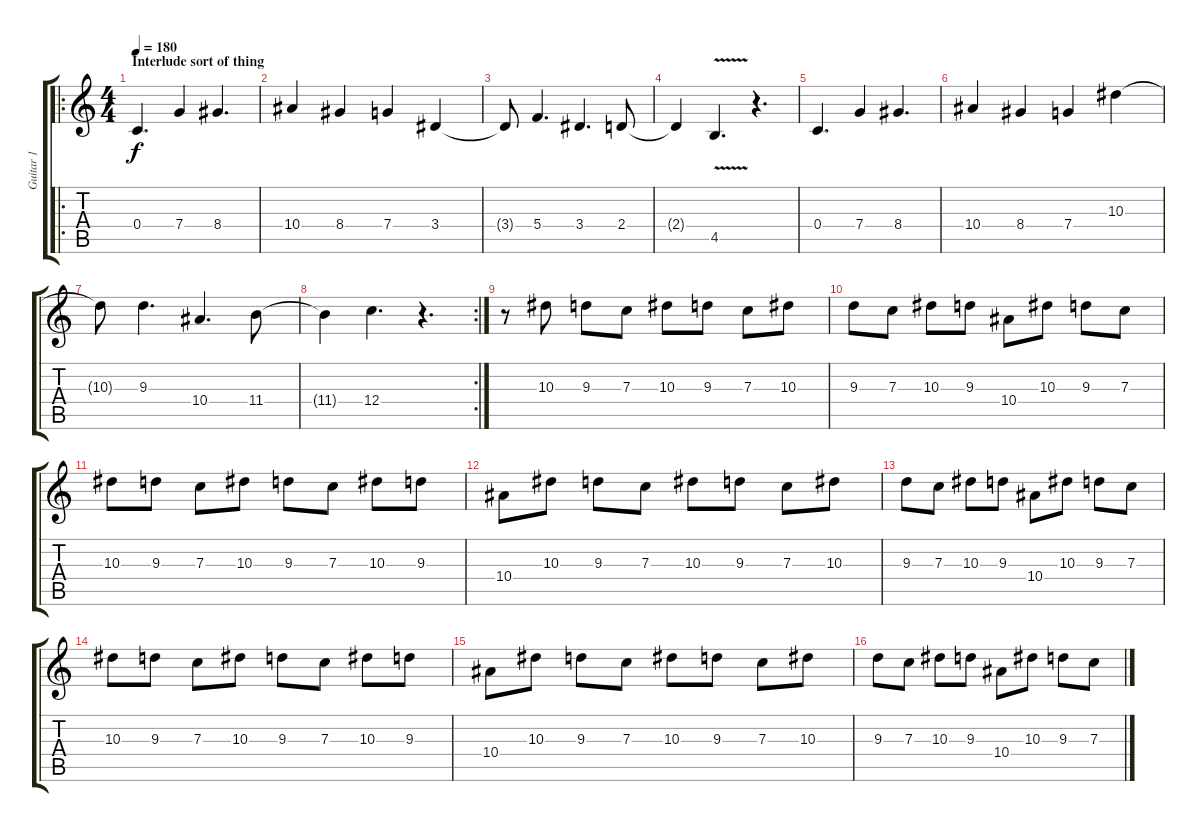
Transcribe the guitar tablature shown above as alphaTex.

\track ("Guitar 1" "Guitar 1") {instrument distortionguitar}
\staff {score tabs}
\tuning (D4 A3 F3 C3 G2 C2) {hide}
\ro
\ts (4 4)
\section ("" "Interlude sort of thing")
\tempo 180
\clef g2
\ks c
0.4.4{d dy f} 7.4.4 8.4.4{d} |
10.4.4 8.4.4 7.4.4 3.4.4 |
3.4{t}.8 5.4.4{d} 3.4.4{d} 2.4.8 |
2.4{t}.4 4.5{v}.4{d} r.4{d} |
0.4.4{d} 7.4.4 8.4.4{d} |
10.4.4 8.4.4 7.4.4 10.3.4 |
10.3{t}.8 9.3.4{d} 10.4.4{d} 11.4.8 |
\rc 2
11.4{t}.4 12.4.4{d} r.4{d} |
r.8 10.3.8 9.3.8 7.3.8 10.3.8 9.3.8 7.3.8 10.3.8 |
9.3.8 7.3.8 10.3.8 9.3.8 10.4.8 10.3.8 9.3.8 7.3.8 |
10.3.8 9.3.8 7.3.8 10.3.8 9.3.8 7.3.8 10.3.8 9.3.8 |
10.4.8 10.3.8 9.3.8 7.3.8 10.3.8 9.3.8 7.3.8 10.3.8 |
9.3.8 7.3.8 10.3.8 9.3.8 10.4.8 10.3.8 9.3.8 7.3.8 |
10.3.8 9.3.8 7.3.8 10.3.8 9.3.8 7.3.8 10.3.8 9.3.8 |
10.4.8 10.3.8 9.3.8 7.3.8 10.3.8 9.3.8 7.3.8 10.3.8 |
9.3.8 7.3.8 10.3.8 9.3.8 10.4.8 10.3.8 9.3.8 7.3.8
